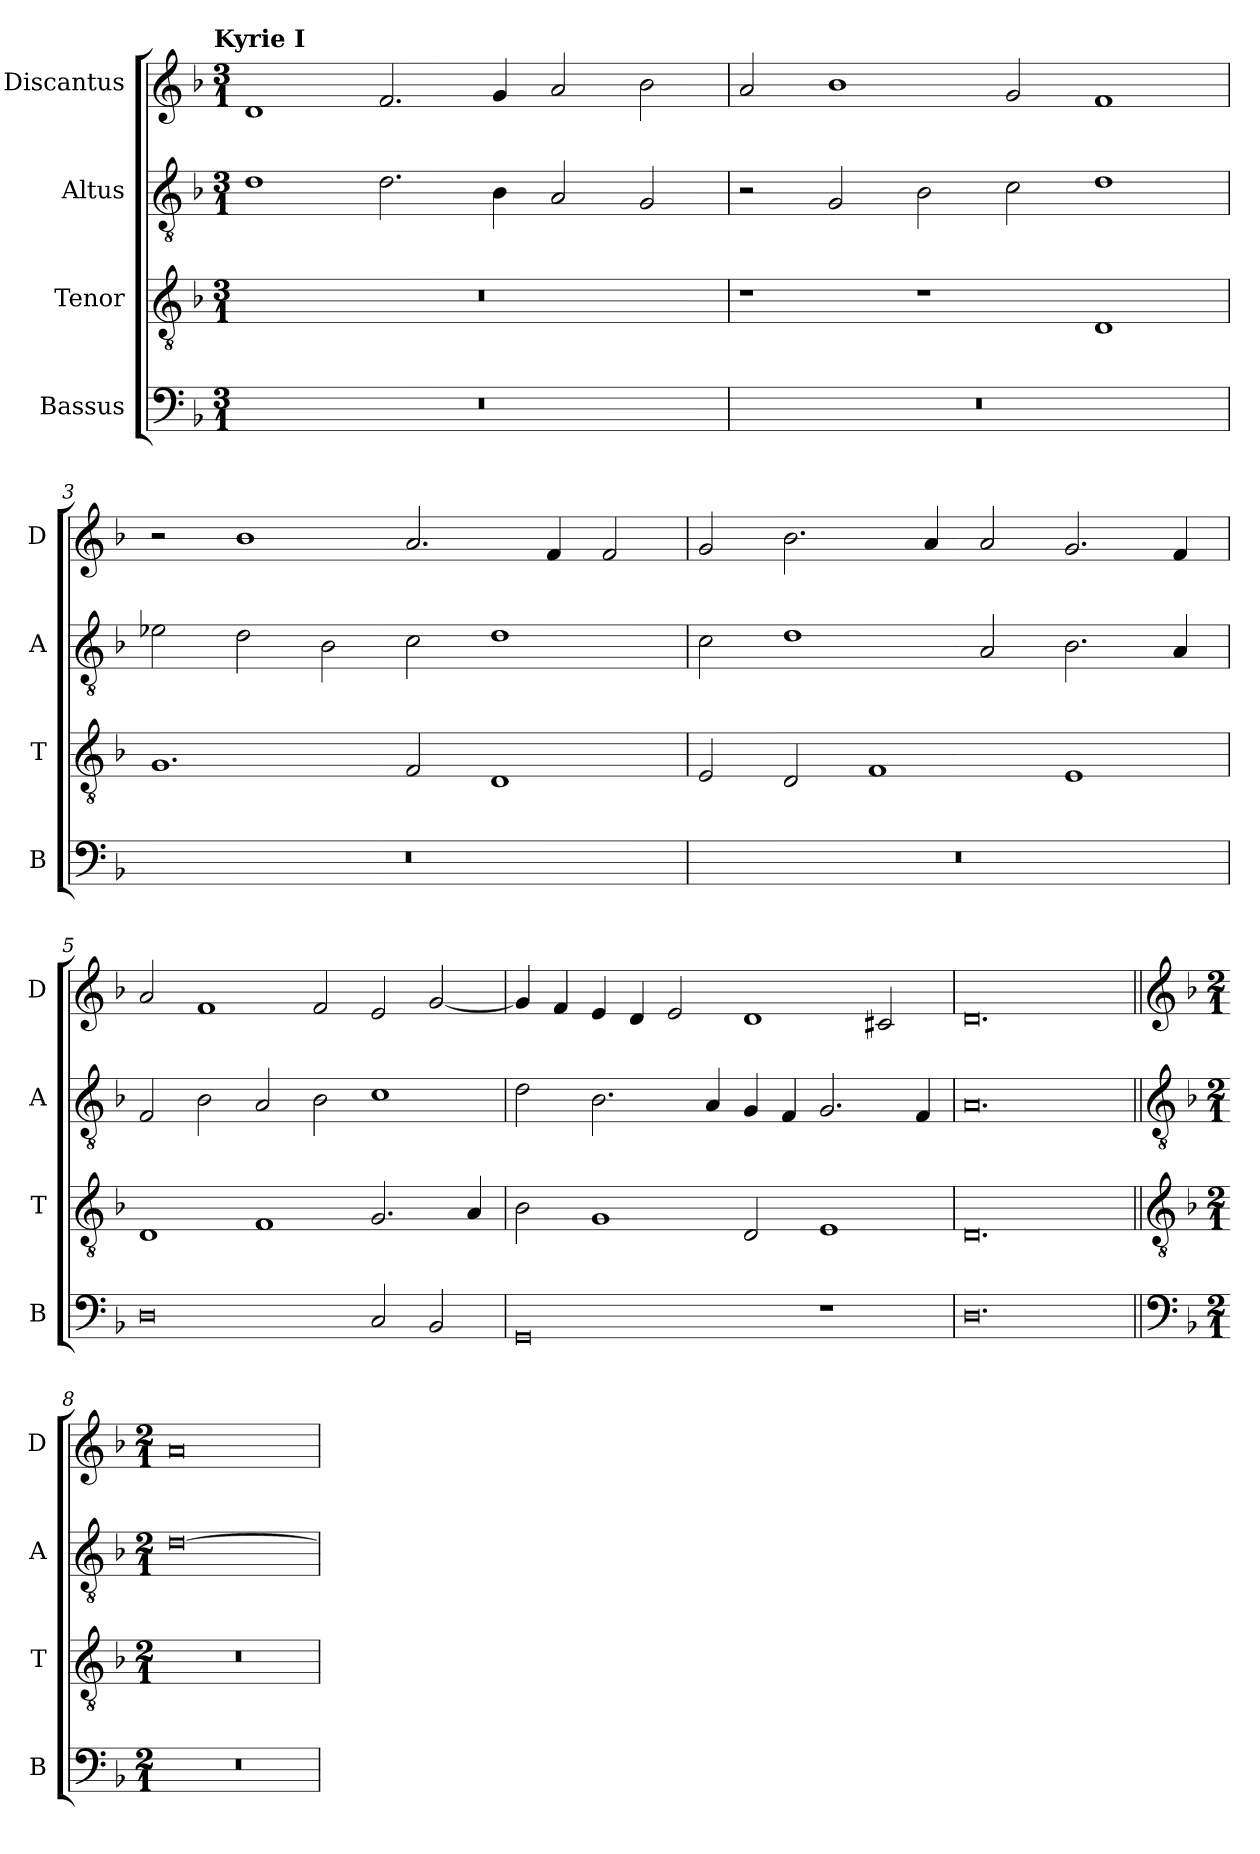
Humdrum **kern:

**kern	**kern	**kern	**kern
*part4	*part3	*part2	*part1
*staff4	*staff3	*staff2	*staff1
*I"Bassus	*I"Tenor	*I"Altus	*I"Discantus
*I'B	*I'T	*I'A	*I'D
*clefF4	*clefGv2	*clefGv2	*clefG2
*k[b-]	*k[b-]	*k[b-]	*k[b-]
!!LO:TX:omd:t=Kyrie I
*M3/1	*M3/1	*M3/1	*M3/1
=1	=1	=1	=1
0.r	0.r	1d	1d
.	.	2.d\	2.f/
.	.	4B-\	4g/
.	.	2A/	2a/
.	.	2G/	2b-\
=2	=2	=2	=2
0.r	1r	2r	2a/
.	.	2G/	1b-
.	1r	2B-\	.
.	.	2c\	2g/
.	1D	1d	1f
=3	=3	=3	=3
0.r	1.G	2e-X\	2r
.	.	2d\	1b-
.	.	2B-\	.
.	2F/	2c\	2.a/
.	1D	1d	.
.	.	.	4f/
.	.	.	2f/
=4	=4	=4	=4
0.r	2E/	2c\	2g/
.	2D/	1d	2.b-\
.	1F	.	.
.	.	.	4a/
.	.	2A/	2a/
.	1E	2.B-\	2.g/
.	.	4A/	4f/
=5	=5	=5	=5
0D	1D	2F/	2a/
.	.	2B-\	1f
.	1F	2A/	.
.	.	2B-\	2f/
2C/	2.G/	1c	2e/
2BB-/	.	.	[2g/
.	4A/	.	.
=6	=6	=6	=6
0GG	2B-\	2d\	4g/]
.	.	.	4f/
.	1G	2.B-\	4e/
.	.	.	4d/
.	.	.	2e/
.	.	4A/	.
.	2D/	4G/	1d
.	.	4F/	.
1r	1E	2.G/	.
.	.	.	2c#X/
.	.	4F/	.
=7	=7	=7	=7
0.D	0.D	0.A	0.d
!!LO:LB:g=z
=8||	=8||	=8||	=8||
*clefF4	*clefGv2	*clefGv2	*clefG2
*k[b-]	*k[b-]	*k[b-]	*k[b-]
*M2/1	*M2/1	*M2/1	*M2/1
0r	0r	[0d	0a
=	=	=	=
*-	*-	*-	*-
